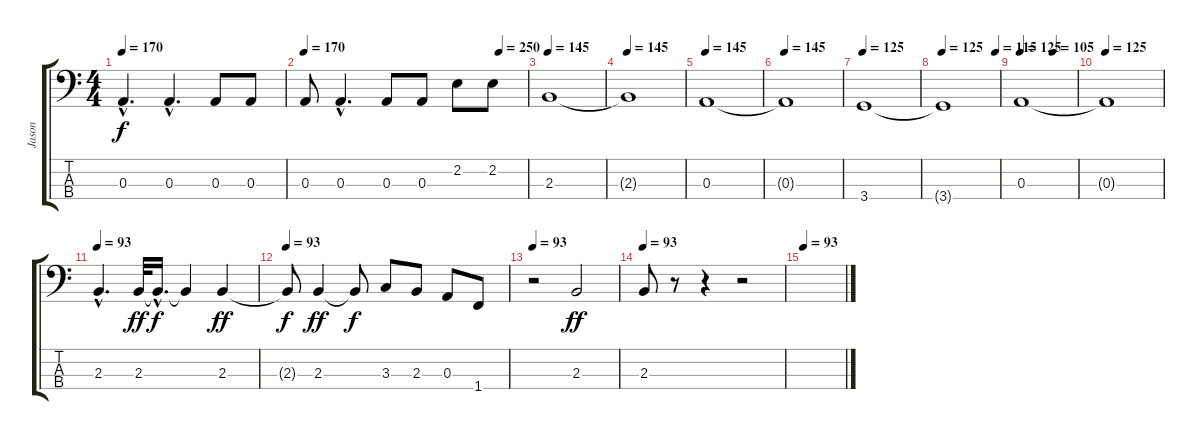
\track ("Jason" "Jason") {instrument electricbasspick}
\staff {score tabs}
\tuning (G2 D2 A1 E1) {hide}
\ts (4 4)
\tempo 170
\clef f4
\ks c
0.3{hac}.4{d dy f} 0.3{hac}.4{d} 0.3.8 0.3.8 |
\tempo 170
\tempo (250 0.875)
0.3.8 0.3{hac}.4{d} 0.3.8 0.3.8 2.2.8 2.2.8 |
\tempo 145
2.3.1 |
\tempo 145
2.3{t}.1 |
\tempo 145
0.3.1 |
\tempo 145
0.3{t}.1 |
\tempo 125
3.4.1 |
\tempo 125
\tempo (115 0.9375)
3.4{t}.1 |
\tempo 125
\tempo (105 0.5833333333333334)
0.3.1 |
\tempo 125
0.3{t}.1 |
\tempo 93
2.3{hac}.4{d} 2.3.32{dy ff} 2.3{hac t}.16{d dy f} 2.3{t}.4 2.3.4{dy ff} |
\tempo 93
2.3{t}.8{dy f} 2.3.4{dy ff} 2.3{t}.8{dy f} 3.3.8 2.3.8 0.3.8 1.4.8 |
\tempo 93
r.2 2.3.2{dy ff} |
\tempo 93
2.3.8 r.8 r.4 r.2 |
\tempo 93
